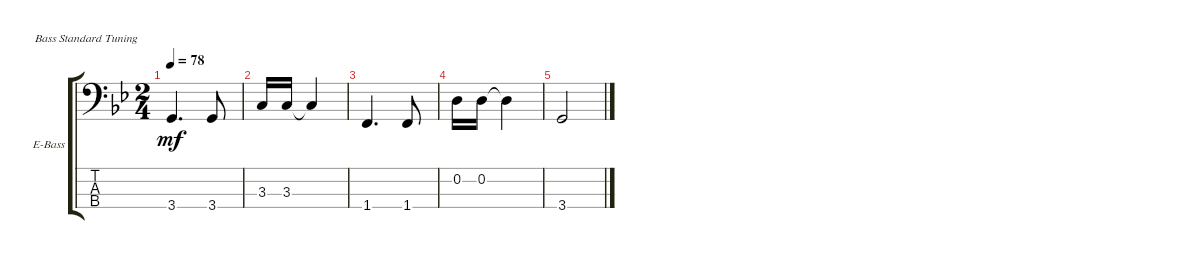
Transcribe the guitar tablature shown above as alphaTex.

\defaultSystemsLayout 4
\bracketExtendMode groupsimilarinstruments
\firstSystemTrackNameOrientation horizontal
\otherSystemsTrackNameOrientation horizontal
\track ("Сёма" "E-Bass") {instrument electricbassfinger}
\staff {score tabs}
\tuning (G2 D2 A1 E1)
\ts (2 4)
\tempo 78
\clef f4
\ks gminor
3.4.4{d dy mf} 3.4.8 |
3.3.16 3.3.16 3.3{t}.4 |
1.4.4{d} 1.4.8 |
0.2.16 0.2.16 0.2{t}.4 |
3.4.2
